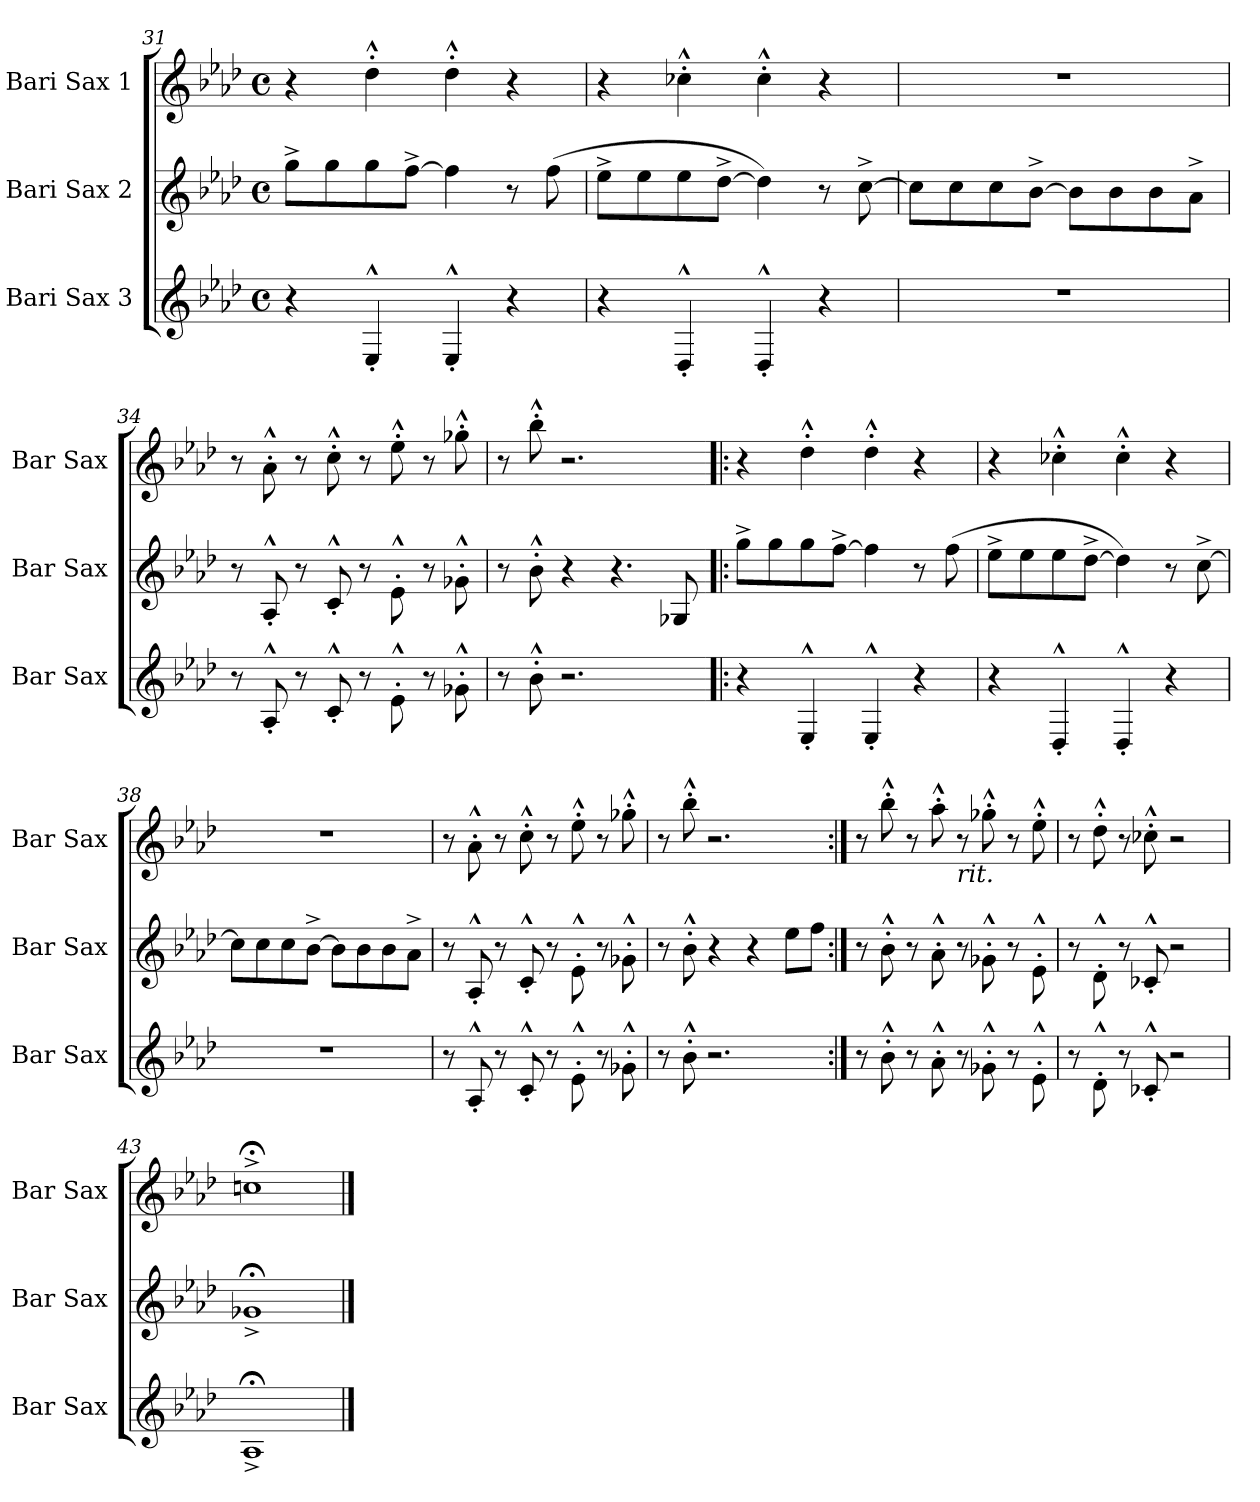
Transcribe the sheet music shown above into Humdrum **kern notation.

**kern	**kern	**kern
*part3	*part2	*part1
*staff3	*staff2	*staff1
*I"Bari Sax 3	*I"Bari Sax 2	*I"Bari Sax 1
*I'Bar Sax	*I'Bar Sax	*I'Bar Sax
*clefG2	*clefG2	*clefG2
*ITrd12c21	*ITrd12c21	*ITrd12c21
*k[b-e-a-d-]	*k[b-e-a-d-]	*k[b-e-a-d-]
*A-:	*A-:	*A-:
*M4/4	*M4/4	*M4/4
*met(c)	*met(c)	*met(c)
=31	=31	=31
4r	8g^>\L	4r
.	8g\	.
4EE-^^>'>/	8g\	4d-^^>'>\
.	[8f^>\J	.
4EE-^^>'>/	4f\]	4d-^^>'>\
4r	8r	4r
.	(>8f\	.
=32	=32	=32
4r	8e-^>\L	4r
.	8e-\	.
4DD-^^>'>/	8e-\	4c-X^^>'>\
.	[8d-^>\J	.
4DD-^^>'>/	4d-\])	4c-^^>'>\
4r	8r	4r
.	[8c^>\	.
=33	=33	=33
1r	8c\L]	1r
.	8c\	.
.	8c\	.
.	[8B-^>\J	.
.	8B-\L]	.
.	8B-\	.
.	8B-\	.
.	8A-^>\J	.
=34	=34	=34
8r	8r	8r
8AA-^^>'>/	8AA-^^>'>/	8A-^^>'>\
8r	8r	8r
8C^^>'>/	8C^^>'>/	8c^^>'>\
8r	8r	8r
8E-^^>'>\	8E-^^>'>\	8e-^^>'>\
8r	8r	8r
8G-X^^>'>\	8G-X^^>'>\	8g-X^^>'>\
=35	=35	=35
8r	8r	8r
8B-^^>'>\	8B-^^>'>\	8b-^^>'>\
2.r	4r	2.r
.	4.r	.
.	8GG-X/	.
!!LO:LB:g=z
=36!|:	=36!|:	=36!|:
4r	8g^>\L	4r
.	8g\	.
4EE-^^>'>/	8g\	4d-^^>'>\
.	[8f^>\J	.
4EE-^^>'>/	4f\]	4d-^^>'>\
4r	8r	4r
.	(>8f\	.
=37	=37	=37
4r	8e-^>\L	4r
.	8e-\	.
4DD-^^>'>/	8e-\	4c-X^^>'>\
.	[8d-^>\J	.
4DD-^^>'>/	4d-\])	4c-^^>'>\
4r	8r	4r
.	[8c^>\	.
=38	=38	=38
1r	8c\L]	1r
.	8c\	.
.	8c\	.
.	[8B-^>\J	.
.	8B-\L]	.
.	8B-\	.
.	8B-\	.
.	8A-^>\J	.
=39	=39	=39
8r	8r	8r
8AA-^^>'>/	8AA-^^>'>/	8A-^^>'>\
8r	8r	8r
8C^^>'>/	8C^^>'>/	8c^^>'>\
8r	8r	8r
8E-^^>'>\	8E-^^>'>\	8e-^^>'>\
8r	8r	8r
8G-X^^>'>\	8G-X^^>'>\	8g-X^^>'>\
=40	=40	=40
8r	8r	8r
8B-^^>'>\	8B-^^>'>\	8b-^^>'>\
2.r	4r	2.r
.	4r	.
.	8e-\L	.
.	8f\J	.
=41:|!	=41:|!	=41:|!
8r	8r	8r
8B-^^>'>\	8B-^^>'>\	8b-^^>'>\
8r	8r	8r
8A-^^>'>\	8A-^^>'>\	8a-^^>'>\
!	!	!LO:TX:b:i:t=rit.
8r	8r	8r
8G-X^^>'>\	8G-X^^>'>\	8g-X^^>'>\
8r	8r	8r
8E-^^>'>\	8E-^^>'>\	8e-^^>'>\
=42	=42	=42
8r	8r	8r
8D-^^>'>\	8D-^^>'>\	8d-^^>'>\
8r	8r	8r
8C-X^^>'>Z/	8C-X^^>'>Z/	8c-X^^>'>Z\
2r	2r	2r
=43	=43	=43
1AA-;<^<	1G-X;<^>	1cn;<^>
==	==	==
*-	*-	*-
